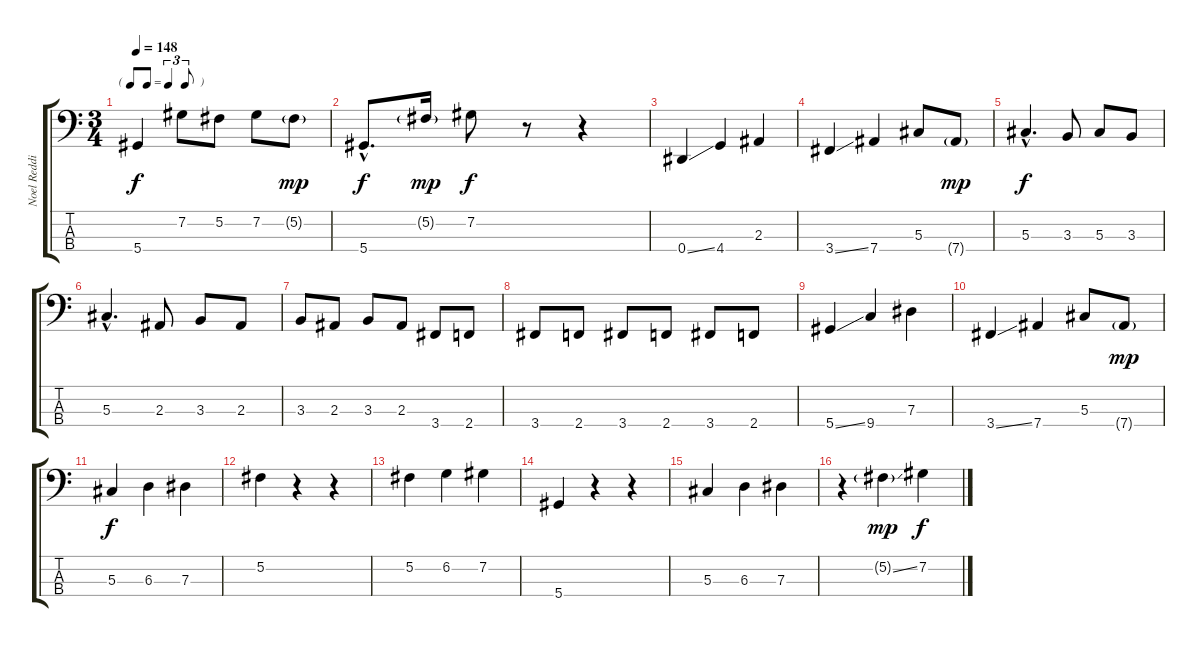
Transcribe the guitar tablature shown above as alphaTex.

\track ("Noel Redding" "Noel Reddi") {instrument electricbassfinger}
\staff {score tabs}
\tuning (Gb2 Db2 Ab1 Eb1) {hide}
\ts (3 4)
\tf triplet8th
\tempo 148
\clef f4
\ks c
5.4.4{dy f} 7.2.8 5.2.8 7.2.8 5.2{g}.8{dy mp} |
5.4{hac}.8{d dy f} 5.2{g}.16{dy mp} 7.2.8{dy f} r.8 r.4 |
0.4{ss}.4 4.4.4 2.3.4 |
3.4{ss}.4 7.4.4 5.3.8 7.4{g}.8{dy mp} |
5.3{hac}.4{d dy f} 3.3.8 5.3.8 3.3.8 |
5.3{hac}.4{d} 2.3.8 3.3.8 2.3.8 |
3.3.8 2.3.8 3.3.8 2.3.8 3.4.8 2.4.8 |
3.4.8 2.4.8 3.4.8 2.4.8 3.4.8 2.4.8 |
5.4{ss}.4 9.4.4 7.3.4 |
3.4{ss}.4 7.4.4 5.3.8 7.4{g}.8{dy mp} |
5.3.4{dy f} 6.3.4 7.3.4 |
5.2.4 r.4 r.4 |
5.2.4 6.2.4 7.2.4 |
5.4.4 r.4 r.4 |
5.3.4 6.3.4 7.3.4 |
r.4 5.2{ss g}.4{dy mp} 7.2.4{dy f}
